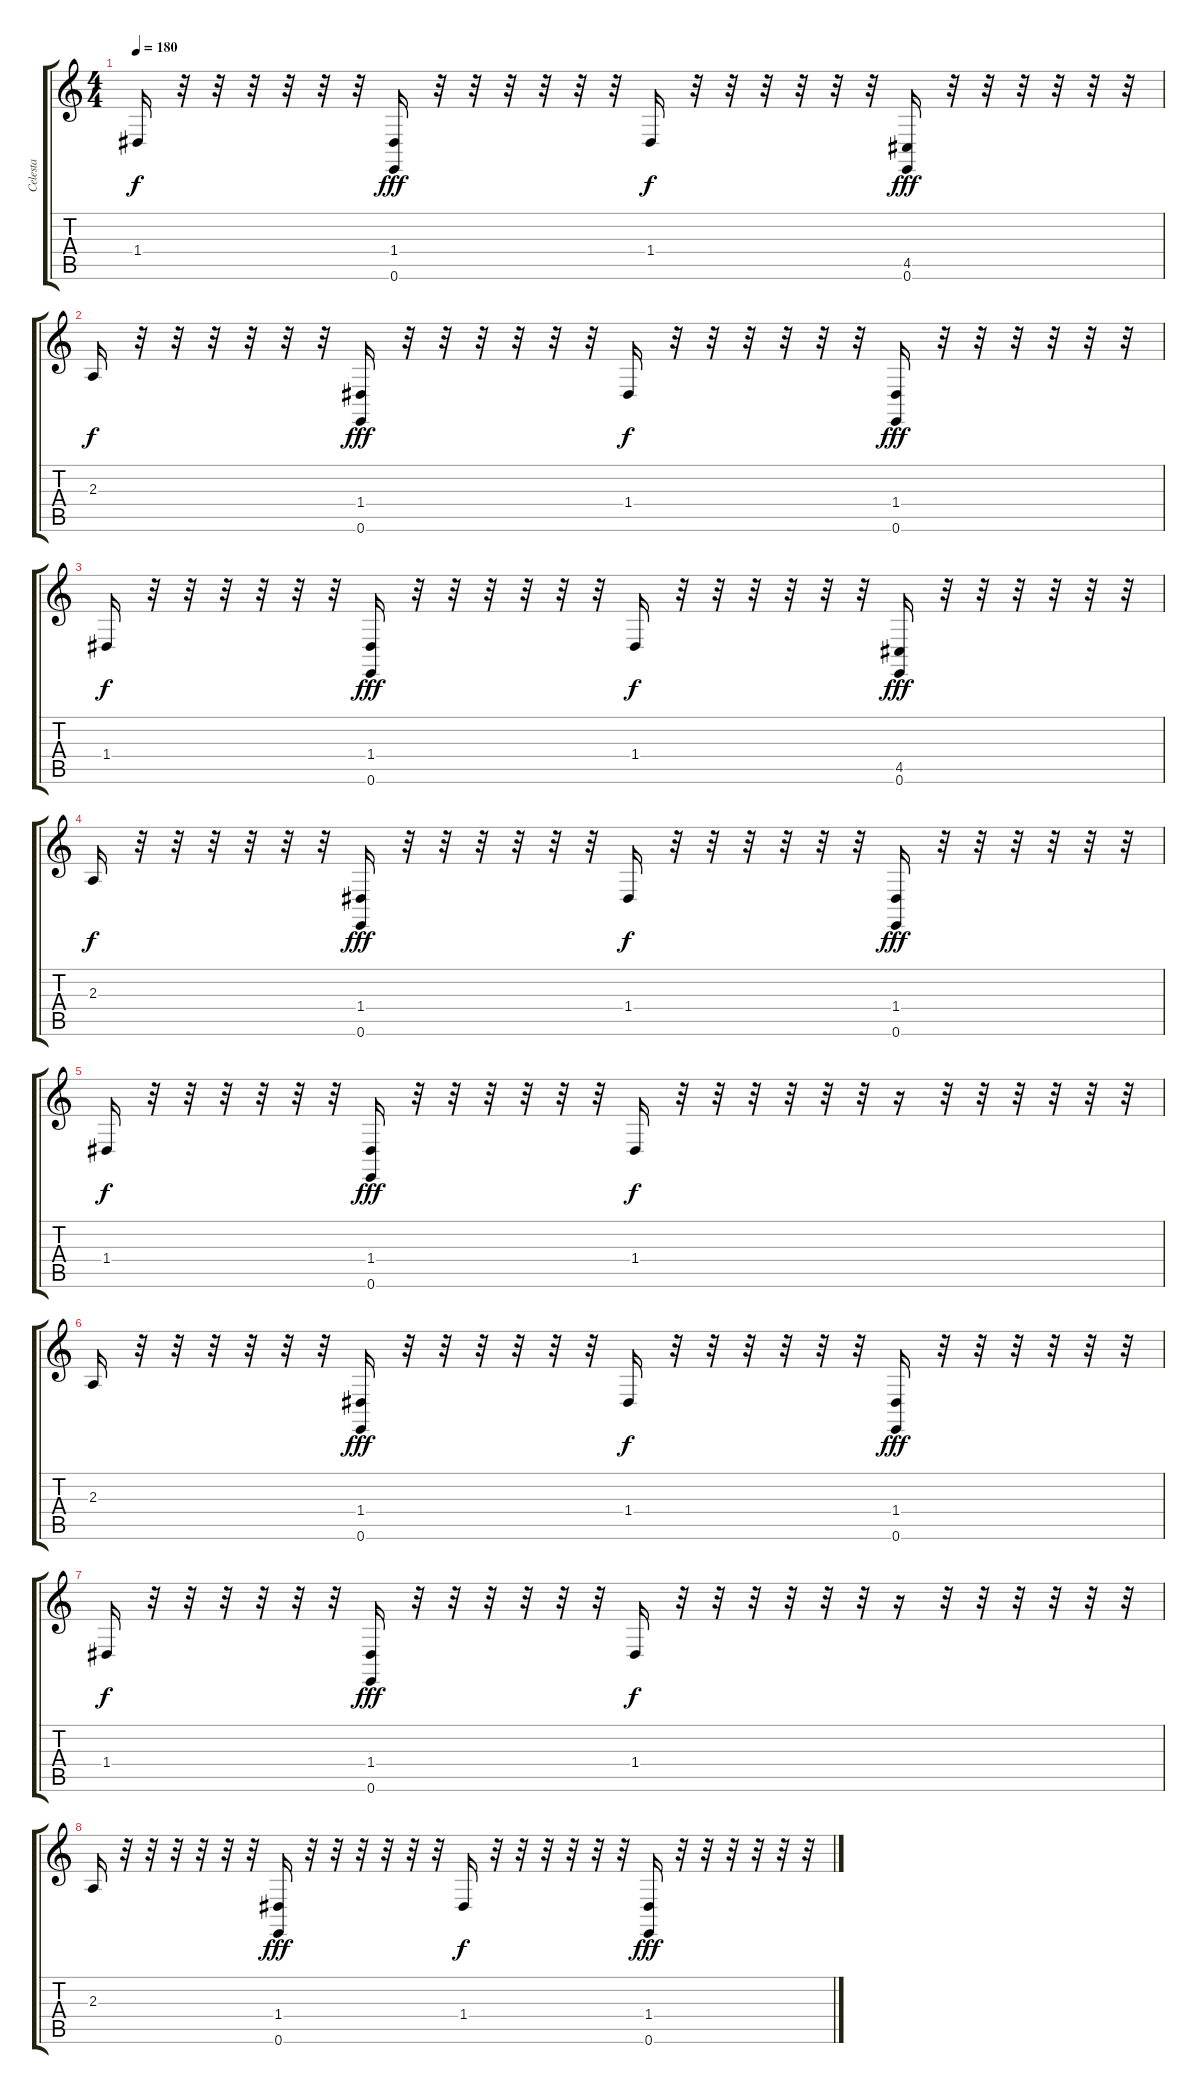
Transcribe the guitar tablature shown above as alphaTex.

\track ("Celesta" "Celesta") {instrument celesta}
\staff {score tabs}
\tuning (E4 B3 G3 D3 A2 E2) {hide}
\ts (4 4)
\tempo 180
\clef g2
\ks c
1.4.16{dy f} r.32 r.32 r.32 r.32 r.32 r.32 (1.4 0.6).16{dy fff} r.32 r.32 r.32 r.32 r.32 r.32 1.4.16{dy f} r.32 r.32 r.32 r.32 r.32 r.32 (4.5 0.6).16{dy fff} r.32 r.32 r.32 r.32 r.32 r.32 |
2.3.16{dy f} r.32 r.32 r.32 r.32 r.32 r.32 (1.4 0.6).16{dy fff} r.32 r.32 r.32 r.32 r.32 r.32 1.4.16{dy f} r.32 r.32 r.32 r.32 r.32 r.32 (1.4 0.6).16{dy fff} r.32 r.32 r.32 r.32 r.32 r.32 |
1.4.16{dy f} r.32 r.32 r.32 r.32 r.32 r.32 (1.4 0.6).16{dy fff} r.32 r.32 r.32 r.32 r.32 r.32 1.4.16{dy f} r.32 r.32 r.32 r.32 r.32 r.32 (4.5 0.6).16{dy fff} r.32 r.32 r.32 r.32 r.32 r.32 |
2.3.16{dy f} r.32 r.32 r.32 r.32 r.32 r.32 (1.4 0.6).16{dy fff} r.32 r.32 r.32 r.32 r.32 r.32 1.4.16{dy f} r.32 r.32 r.32 r.32 r.32 r.32 (1.4 0.6).16{dy fff} r.32 r.32 r.32 r.32 r.32 r.32 |
1.4.16{dy f} r.32 r.32 r.32 r.32 r.32 r.32 (1.4 0.6).16{dy fff} r.32 r.32 r.32 r.32 r.32 r.32 1.4.16{dy f} r.32 r.32 r.32 r.32 r.32 r.32 r.16 r.32 r.32 r.32 r.32 r.32 r.32 |
2.3.16 r.32 r.32 r.32 r.32 r.32 r.32 (1.4 0.6).16{dy fff} r.32 r.32 r.32 r.32 r.32 r.32 1.4.16{dy f} r.32 r.32 r.32 r.32 r.32 r.32 (1.4 0.6).16{dy fff} r.32 r.32 r.32 r.32 r.32 r.32 |
1.4.16{dy f} r.32 r.32 r.32 r.32 r.32 r.32 (1.4 0.6).16{dy fff} r.32 r.32 r.32 r.32 r.32 r.32 1.4.16{dy f} r.32 r.32 r.32 r.32 r.32 r.32 r.16 r.32 r.32 r.32 r.32 r.32 r.32 |
2.3.16 r.32 r.32 r.32 r.32 r.32 r.32 (1.4 0.6).16{dy fff} r.32 r.32 r.32 r.32 r.32 r.32 1.4.16{dy f} r.32 r.32 r.32 r.32 r.32 r.32 (1.4 0.6).16{dy fff} r.32 r.32 r.32 r.32 r.32 r.32
